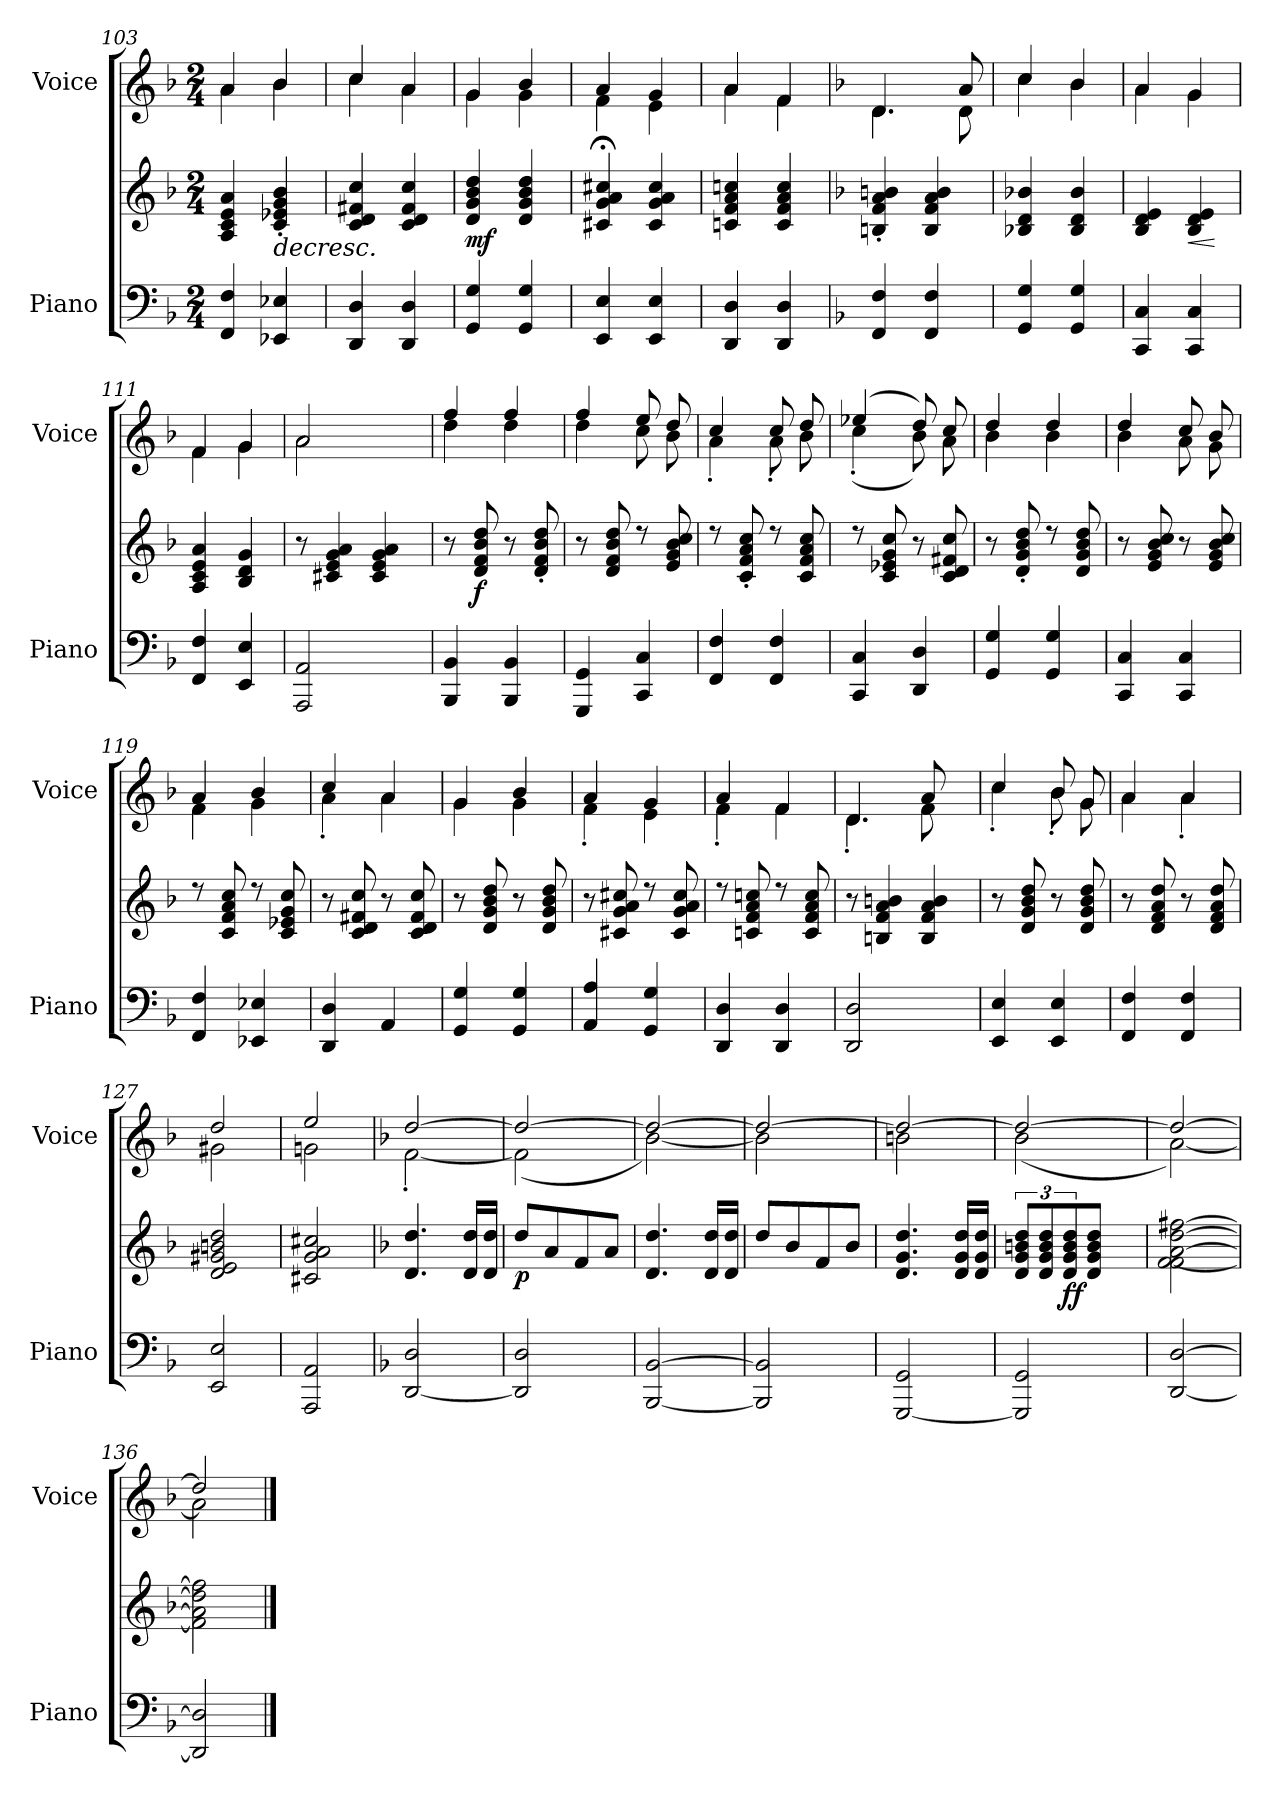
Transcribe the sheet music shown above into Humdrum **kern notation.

**kern	**kern	**dynam	**kern
*part2	*part2	*part2	*part1
*staff3	*staff2	*staff2/3	*staff1
*I"Piano	*	*	*I"Voice
*I'Piano	*	*	*I'Voice
*clefF4	*clefG2	*	*clefG2
*k[b-]	*k[b-]	*	*k[b-]
*M2/4	*M2/4	*	*M2/4
=103	=103	=103	=103
*	*	*	*^
4FF/ 4F/	4A/ 4c/ 4e/ 4a/	.	4a/	4a\
!	!	!LO:HP:b	!	!
4EE-X/ 4E-X/	4c/'> 4e-X/'> 4g/'> 4b-/'>	>	4b-/	4b-\
=104	=104	=104	=104	=104
4DD/ 4D/	4c/ 4d/ 4f#X/ 4cc/	.	4cc/	4cc\
4DD/ 4D/	4c/ 4d/ 4f#/ 4cc/	.	4a/	4a\
=105	=105	=105	=105	=105
!	!	!LO:DY:b	!	!
4GG/ 4G/	4d/ 4g/ 4b-/ 4dd/	mf	4g/	4g\
4GG/ 4G/	4d/ 4g/ 4b-/ 4dd/	.	4b-/	4g\
=106	=106	=106	=106	=106
4EE/ 4E/	4c#X/;< 4g/;< 4a/;< 4cc#X/;<	.	4a/	4f\
4EE/ 4E/	4c#/ 4g/ 4a/ 4cc#/	.	4g/	4e\
=107	=107	=107	=107	=107
4DD/ 4D/	4cn/ 4f/ 4a/ 4ccn/	.	4a/	4a\
4DD/ 4D/	4c/ 4f/ 4a/ 4cc/	.	4f/	4f\
!!LO:PB:g=z	!!
=108	=108	=108	=108	=108
*k[b-]	*k[b-]	*	*k[b-]	*
4FF/ 4F/	4Bn/'> 4f/'> 4a/'> 4bn/'>	.	4.d/	4.d\
4FF/ 4F/	4B/ 4f/ 4a/ 4b/	.	.	.
.	.	.	8a/	8d\
=109	=109	=109	=109	=109
4GG/ 4G/	4B-X/ 4d/ 4b-X/	.	4cc/	4cc\
4GG/ 4G/	4B-/ 4d/ 4b-/	.	4b-/	4b-\
=110	=110	=110	=110	=110
4CC/ 4C/	4B-/ 4d/ 4e/	.	4a/	4a\
!	!	!LO:HP:b	!	!
4CC/ 4C/	4B-/ 4d/ 4e/	<	4g/	4g\
*	*	*	*v	*v
.	.	[	.
=111	=111	=111	=111
*	*	*	*^
4FF/ 4F/	4A/ 4c/ 4e/ 4a/	.	4f/	4f\
4EE/ 4E/	4B-/ 4d/ 4g/	.	4g/	4g\
=112	=112	=112	=112	=112
2AAA/ 2AA/	8r	.	2a/	2a\
.	4c#X/ 4e/ 4g/ 4a/	]	.	.
.	4c#/ 4e/ 4g/ 4a/	.	.	.
8ryy	.	.	8ryy	8ryy
=113	=113	=113	=113	=113
4BBB-/ 4BB-/	8r	.	4ff/	4dd\
!	!	!LO:DY:b	!	!
.	8d/ 8f/ 8b-/ 8dd/	f	.	.
4BBB-/ 4BB-/	8r	.	4ff/	4dd\
.	8d/'> 8f/'> 8b-/'> 8dd/'>	.	.	.
!!LO:LB:g=z	!!
=114	=114	=114	=114	=114
4GGG/ 4GG/	8r	.	4ff/	4dd\
.	8d/ 8f/ 8b-/ 8dd/	.	.	.
4CC/ 4C/	8rcc	.	8ee/	8cc\
.	8e/ 8g/ 8b-/ 8cc/	.	8dd/	8b-\
=115	=115	=115	=115	=115
4FF/ 4F/	8rcc	.	4cc/	4a'<\
.	8c/'> 8f/'> 8a/'> 8cc/'>	.	.	.
4FF/ 4F/	8rcc	.	8cc/	8a'<\
.	8c/ 8f/ 8a/ 8cc/	.	8dd/	8b-\
=116	=116	=116	=116	=116
4CC/ 4C/	8rcc	.	(>4ee-X/	(<4cc'<\
.	8c/ 8e-X/ 8g/ 8cc/	.	.	.
4DD/ 4D/	8r	.	8dd/)	8b-\)
.	8c/ 8d/ 8f#X/ 8cc/	.	8cc/	8a\
=117	=117	=117	=117	=117
4GG/ 4G/	8r	.	4dd/	4b-\
.	8d/'> 8g/'> 8b-/'> 8dd/'>	.	.	.
4GG/ 4G/	8rcc	.	4dd/	4b-\
.	8d/ 8g/ 8b-/ 8dd/	.	.	.
=118	=118	=118	=118	=118
4CC/ 4C/	8r	.	4dd/	4b-\
.	8e/ 8g/ 8b-/ 8cc/	.	.	.
4CC/ 4C/	8r	.	8cc/	8a\
.	8e/ 8g/ 8b-/ 8cc/	.	8b-/	8g\
!!LO:LB:g=z	!!
=119	=119	=119	=119	=119
4FF/ 4F/	8rcc	.	4a/	4f\
.	8c/ 8f/ 8a/ 8cc/	.	.	.
4EE-X/ 4E-X/	8rcc	.	4b-/	4g\
.	8c/ 8e-X/ 8g/ 8cc/	.	.	.
=120	=120	=120	=120	=120
4DD/ 4D/	8r	.	4cc/	4a'<\
.	8c/ 8d/ 8f#X/ 8cc/	.	.	.
4AA/	8r	.	4a/	4a\
.	8c/ 8d/ 8f#/ 8cc/	.	.	.
=121	=121	=121	=121	=121
4GG/ 4G/	8r	.	4g/	4g\
.	8d/ 8g/ 8b-/ 8dd/	.	.	.
4GG/ 4G/	8r	.	4b-/	4g\
.	8d/ 8g/ 8b-/ 8dd/	.	.	.
=122	=122	=122	=122	=122
4AA/ 4A/	8r	.	4a/	4f'<\
.	8c#X/ 8g/ 8a/ 8cc#X/	.	.	.
4GG/ 4G/	8rcc	.	4g/	4e\
.	8c#/ 8g/ 8a/ 8cc#/	.	.	.
=123	=123	=123	=123	=123
4DD/ 4D/	8rcc	.	4a/	4f'<\
.	8cn/ 8f/ 8a/ 8ccn/	.	.	.
4DD/ 4D/	8rcc	.	4f/	4f\
.	8c/ 8f/ 8a/ 8cc/	.	.	.
!!LO:LB:g=z	!!
=124	=124	=124	=124	=124
2DD/ 2D/	8r	.	4.d/	4.d'<\
.	4Bn/ 4f/ 4a/ 4bn/	.	.	.
.	4B/ 4f/ 4a/ 4b/	.	8a/	8f\
8ryy	.	.	8ryy	8ryy
=125	=125	=125	=125	=125
4EE/ 4E/	8r	.	4cc/	4cc'<\
.	8d/ 8g/ 8b-/ 8dd/	.	.	.
4EE/ 4E/	8r	.	8b-/	8b-'<\
.	8d/ 8g/ 8b-/ 8dd/	.	8g/	8g\
=126	=126	=126	=126	=126
4FF/ 4F/	8r	.	4a/	4a\
.	8d/ 8f/ 8a/ 8dd/	.	.	.
4FF/ 4F/	8r	.	4a/	4a'<\
.	8d/ 8f/ 8a/ 8dd/	.	.	.
=127	=127	=127	=127	=127
2EE/ 2E/	2d/ 2e/ 2g#X/ 2bn/ 2dd/	.	2dd/	2g#X\
=128	=128	=128	=128	=128
2AAA/ 2AA/	2c#X/ 2g/ 2a/ 2cc#X/	.	2ee/	2gn\
!!LO:PB:g=z	!!
=129	=129	=129	=129	=129
*k[b-]	*k[b-]	*	*k[b-]	*
[<2DD/ 2D/	4.d/ 4.dd/	.	[>2dd/	[<2f'<\
.	16d/ 16dd/LL	.	.	.
.	16d/ 16dd/JJ	.	.	.
=130	=130	=130	=130	=130
!	!	!LO:DY:b	!	!
2DD/] 2D/	8dd/L	p	2dd/_>	(<2f\]
.	8a/	.	.	.
.	8f/	.	.	.
.	8a/J	.	.	.
=131	=131	=131	=131	=131
[<2BBB-/ [>2BB-/	4.d/ 4.dd/	.	2dd/_	[<2b-\)
.	16d/ 16dd/LL	.	.	.
.	16d/ 16dd/JJ	.	.	.
=132	=132	=132	=132	=132
2BBB-/] 2BB-/]	8dd/L	.	2dd/_	2b-\]
.	8b-/	.	.	.
.	8f/	.	.	.
.	8b-/J	.	.	.
!!LO:LB:g=z	!!
=133	=133	=133	=133	=133
[<2GGG/ 2GG/	4.d/ 4.g/ 4.dd/	.	2dd/_>	2bn\
.	16d/ 16g/ 16dd/LL	.	.	.
.	16d/ 16g/ 16dd/JJ	.	.	.
=134	=134	=134	=134	=134
2GGG/] 2GG/	12d/ 12g/ 12bn/ 12dd/L	.	2dd/_>	(<2b-\
.	12d/ 12g/ 12b/ 12dd/	.	.	.
!	!	!LO:DY:b	!	!
.	12d/ 12g/ 12b/ 12dd/	ff	.	.
.	8d/ 8g/ 8b/ 8dd/J	.	.	.
.	8ryy	.	.	.
=135	=135	=135	=135	=135
[<2DD/ [>2D/	[<2f\ 2f\ [<2a\ [>2dd\ [>2ff#X\	.	2dd/_	[<2a\)
=136	=136	=136	=136	=136
2DD/] 2D/]	2f\] 2a\] 2dd\] 2ff#\]	.	2dd/]	2a\]
*	*	*	*v	*v
==	==	==	==
*-	*-	*-	*-
